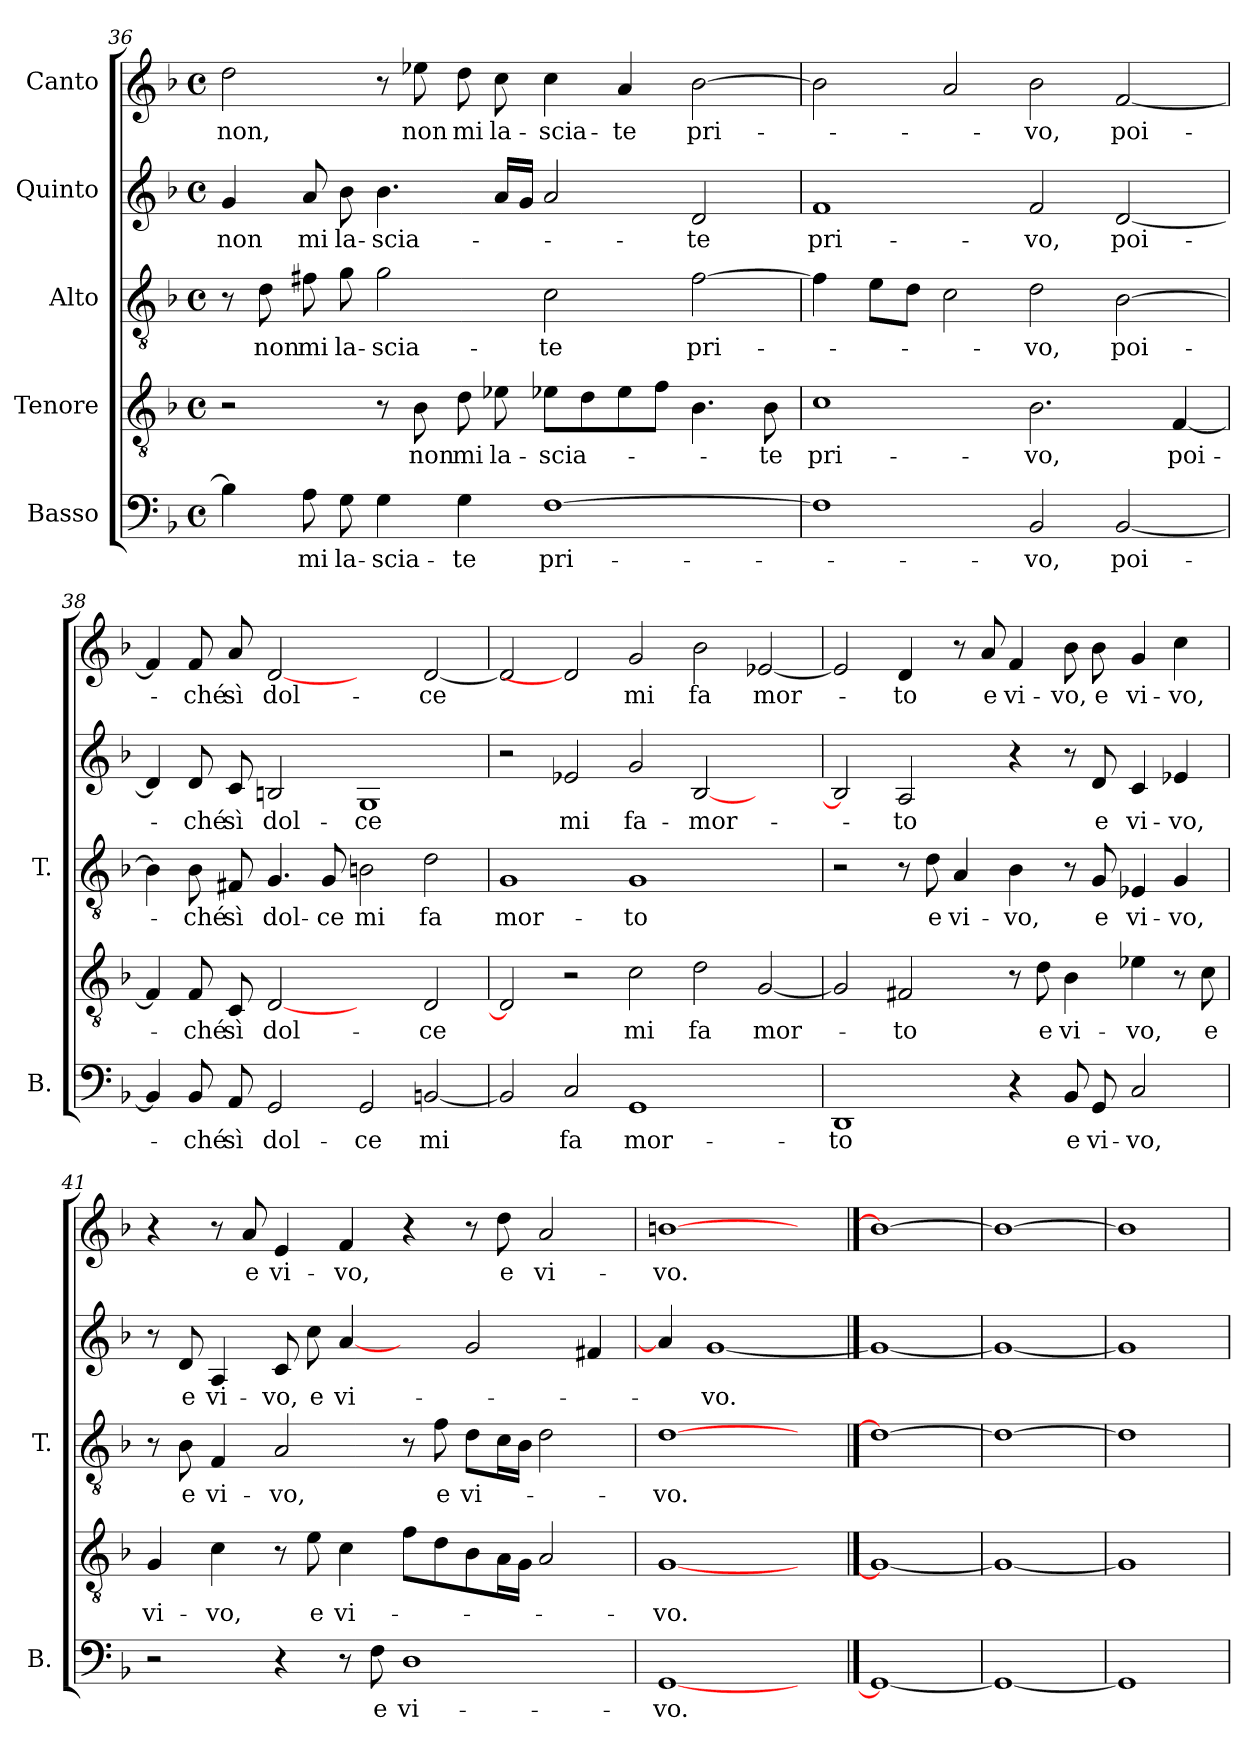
**kern	**text	**kern	**text	**kern	**text	**kern	**text	**kern	**text
*part5	*part5	*part4	*part4	*part3	*part3	*part2	*part2	*part1	*part1
*staff5	*staff5	*staff4	*staff4	*staff3	*staff3	*staff2	*staff2	*staff1	*staff1
*I"Basso	*	*I"Tenore	*	*I"Alto	*	*I"Quinto	*	*I"Canto	*
*I'B.	*	*	*	*I'T.	*	*	*	*	*
*clefF4	*	*clefGv2	*	*clefGv2	*	*clefG2	*	*clefG2	*
*k[b-]	*	*k[b-]	*	*k[b-]	*	*k[b-]	*	*k[b-]	*
*F:	*	*F:	*	*F:	*	*F:	*	*F:	*
*M4/4	*	*M4/4	*	*M4/4	*	*M4/4	*	*M4/4	*
*met(c)	*	*met(c)	*	*met(c)	*	*met(c)	*	*met(c)	*
=36	=36	=36	=36	=36	=36	=36	=36	=36	=36
4B-\]	.	2r	.	8r	.	4g/	non	2dd\	non,
.	.	.	.	8d\	non	.	.	.	.
8A\	mi	.	.	8f#X\	mi	8a/	mi	.	.
8G\	la-	.	.	8g\	la-	8b-\	la-	.	.
4G\	-scia-	8r	.	2g\	-scia-	4.b-\	-scia-	8r	.
.	.	8B-\	non	.	.	.	.	8ee-X\	non
4G\	-te	8d\	mi	.	.	.	.	8dd\	mi
.	.	8e-X\	la-	.	.	16a/LL	.	8cc\	la-
.	.	.	.	.	.	16g/JJ	.	.	.
[1F\	pri-	8e-X\L	-scia-	2c\	-te	2a/	.	4cc\	-scia-
.	.	8d\	.	.	.	.	.	.	.
.	.	8e-\	.	.	.	.	.	4a/	-te
.	.	8f\J	.	.	.	.	.	.	.
.	.	4.B-\	.	[2f#\	pri-	2d/	-te	[2b-\	pri-
.	.	8B-\	-te	.	.	.	.	.	.
=37	=37	=37	=37	=37	=37	=37	=37	=37	=37
1F\]	.	1c\	pri-	4f#\]	.	1f/	pri-	2b-\]	.
.	.	.	.	8e\L	.	.	.	.	.
.	.	.	.	8d\J	.	.	.	.	.
.	.	.	.	2c\	.	.	.	2a/	.
2BB-/	-vo,	2.B-\	-vo,	2d\	-vo,	2f/	-vo,	2b-\	-vo,
[2BB-/	poi-	.	.	[2B-\	poi-	[2d/	poi-	[2f/	poi-
.	.	[4F/	poi-	.	.	.	.	.	.
=38	=38	=38	=38	=38	=38	=38	=38	=38	=38
4BB-/]	.	4F/]	.	4B-\]	.	4d/]	.	4f/]	.
8BB-/	-ché	8F/	-ché	8B-\	-ché	8d/	-ché	8f/	-ché
8AA/	sì	8C/	sì	8F#X/	sì	8c/	sì	8a/	sì
2GG/	dol-	[2D/	dol-	4.G/	dol-	2Bn/	dol-	[2d/	dol-
.	.	.	.	8G/	-ce	.	.	.	.
2GG/	-ce	2ryy	.	2Bn\	mi	1G/	-ce	2ryy	.
[2BBn/	mi	2D/	-ce	2d\	fa	.	.	[2d/	-ce
=39	=39	=39	=39	=39	=39	=39	=39	=39	=39
2BB/]	.	2D/]	.	1G/	mor-	2r	.	2d/]	.
2C/	fa	2r	.	.	.	2e-X/	mi	2d/]	.
1GG/	mor-	2c\	mi	1G/	-to	2g/	fa-	2g/	mi
.	.	2d\	fa	.	.	[2B-/	-mor-	2b-\	fa
2ryy	.	[2G/	mor-	2ryy	.	2ryy	.	[2e-X/	mor-
=40	=40	=40	=40	=40	=40	=40	=40	=40	=40
1DD/	-to	2G/]	.	2r	.	2B-/]	.	2e-/]	.
.	.	2F#X/	-to	8r	.	2A/	-to	4d/	-to
.	.	.	.	8d\	e	.	.	.	.
.	.	.	.	4A/	vi-	.	.	8r	.
.	.	.	.	.	.	.	.	8a/	e
4r	.	8r	.	4B-\	-vo,	4r	.	4f/	vi-
.	.	8d\	e	.	.	.	.	.	.
8BB-/	e	4B-\	vi-	8r	.	8r	.	8b-\	-vo,
8GG/	vi-	.	.	8G/	e	8d/	e	8b-\	e
2C/	-vo,	4e-X\	-vo,	4E-X/	vi-	4c/	vi-	4g/	vi-
.	.	8r	.	4G/	-vo,	4e-X/	-vo,	4cc\	-vo,
.	.	8c\	e	.	.	.	.	.	.
=41	=41	=41	=41	=41	=41	=41	=41	=41	=41
2r	.	4G/	vi-	8r	.	8r	.	4r	.
.	.	.	.	8B-\	e	8d/	e	.	.
.	.	4c\	-vo,	4F/	vi-	4A/	vi-	8r	.
.	.	.	.	.	.	.	.	8a/	e
4r	.	8r	.	2A/	-vo,	8c/	-vo,	4e/	vi-
.	.	8e\	e	.	.	8cc\	e	.	.
8r	.	4c\	vi-	.	.	[4a/	vi-	4f/	-vo,
8F\	e	.	.	.	.	.	.	.	.
1D\	vi-	8f\L	.	8r	.	4ryy	.	4r	.
.	.	8d\	.	8f\	e	.	.	.	.
.	.	8B-\	.	8d\L	vi-	2g/	.	8r	.
.	.	16A\L	.	16c\L	.	.	.	8dd\	e
.	.	16G\JJ	.	16B-\JJ	.	.	.	.	.
.	.	2A/	.	2d\	.	.	.	2a/	vi-
.	.	.	.	.	.	4f#X/	.	.	.
=42	=42	=42	=42	=42	=42	=42	=42	=42	=42
[1GG/	-vo.	[1G/	-vo.	[1d\	-vo.	4a/]	.	[1bn\	-vo.
.	.	.	.	.	.	[1g/	-vo.	.	.
4ryy	.	4ryy	.	4ryy	.	.	.	4ryy	.
==43	==43	==43	==43	==43	==43	==43	==43	==43	==43
1GG/_	.	1G/_	.	1d\_	.	1g/_	.	1b\_	.
=44	=44	=44	=44	=44	=44	=44	=44	=44	=44
1GG/_	.	1G/_	.	1d\_	.	1g/_	.	1b\_	.
=45	=45	=45	=45	=45	=45	=45	=45	=45	=45
1GG/]	.	1G/]	.	1d\]	.	1g/]	.	1b\]	.
=	=	=	=	=	=	=	=	=	=
*-	*-	*-	*-	*-	*-	*-	*-	*-	*-
